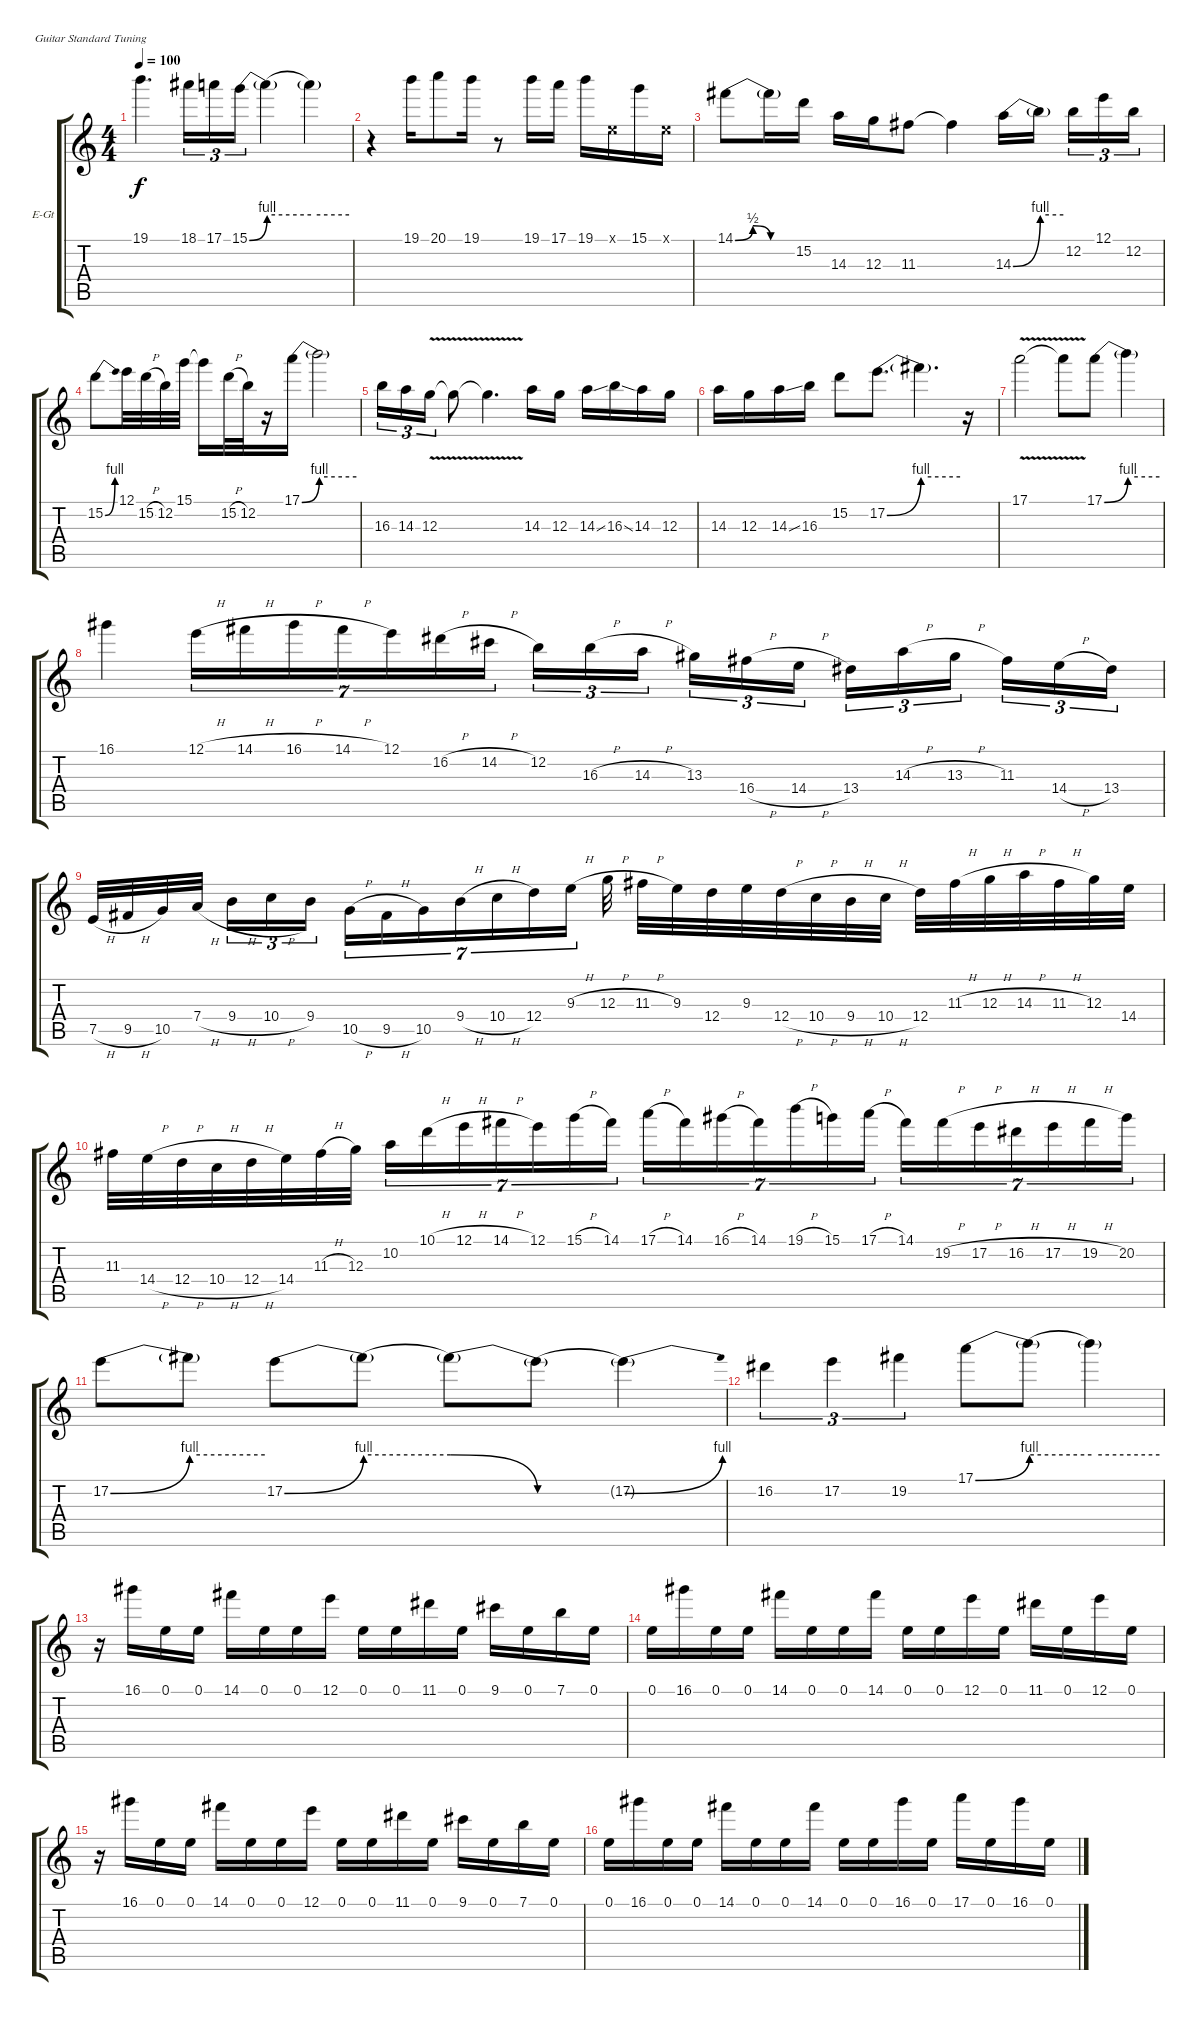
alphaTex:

\bracketExtendMode groupsimilarinstruments
\firstSystemTrackNameOrientation horizontal
\otherSystemsTrackNameOrientation horizontal
\track ("Kiko" "E-Gt") {instrument distortionguitar}
\staff {score tabs}
\tuning (E4 B3 G3 D3 A2 E2)
\ts (4 4)
\tempo 100
\clef g2
\ks c
19.1.4{d dy f} 18.1.16{tu (3 2)} 17.1.16{tu (3 2)} 15.1{be (bend 0 0 60 4)}.16{tu (3 2)} 15.1{be (hold 0 4 60 4) t}.4 15.1{be (hold 0 4 60 4) t}.4 |
r.4 19.1.16 20.1.8 19.1.16 r.8 19.1.16 17.1.16 19.1.16 0.1{x}.16 15.1.16 0.1{x}.16 |
14.1{be (bendrelease 0 0 30 2 30 2 60 0)}.8 14.1{be (hold 0 0 60 0) t}.16 15.2.16 14.3.16 12.3.16 11.3.8 11.3{t}.4 14.3{be (bend 0 0 60 4)}.16 14.3{be (hold 0 4 60 4) t}.16 12.2.16{tu (3 2)} 12.1.16{tu (3 2)} 12.2.16{tu (3 2)} |
15.2{be (bend 0 0 60 4)}.8 12.1.32 15.2{h}.32 12.2.32 15.1.32 15.1{t}.16 15.2{h}.32 12.2.32 r.16 17.1{be (bend 0 0 60 4)}.16 17.1{be (hold 0 4 60 4) t}.2 |
16.3.16{tu (3 2)} 14.3.16{tu (3 2)} 12.3{v}.16{tu (3 2)} 12.3{v t}.8 12.3{v t}.4{d} 14.3.16 12.3.16 14.3{ss}.16 16.3{ss}.16 14.3.16 12.3.16 |
14.3.16 12.3.16 14.3{ss}.16 16.3.16 15.2.8 17.2{be (bend 0 0 60 4)}.8{d} 17.2{be (hold 0 4 60 4) t}.4{d} r.16 |
17.1{v}.2 17.1{v t}.8 17.1{be (bend 0 0 60 4)}.8 17.1{be (hold 0 4 60 4) t}.4 |
16.1.4 12.1{h}.16{tu (7 4)} 14.1{h}.16{tu (7 4)} 16.1{h}.16{tu (7 4)} 14.1{h}.16{tu (7 4)} 12.1.16{tu (7 4)} 16.2{h}.16{tu (7 4)} 14.2{h}.16{tu (7 4)} 12.2.16{tu (3 2)} 16.3{h}.16{tu (3 2)} 14.3{h}.16{tu (3 2)} 13.3.16{tu (3 2)} 16.4{h}.16{tu (3 2)} 14.4{h}.16{tu (3 2)} 13.4.16{tu (3 2)} 14.3{h}.16{tu (3 2)} 13.3{h}.16{tu (3 2)} 11.3.16{tu (3 2)} 14.4{h}.16{tu (3 2)} 13.4.16{tu (3 2)} |
7.5{h}.32 9.5{h}.32 10.5.32 7.4{h}.32 9.4{h}.16{tu (3 2)} 10.4{h}.16{tu (3 2)} 9.4.16{tu (3 2)} 10.5{h}.16{tu (7 4)} 9.5{h}.16{tu (7 4)} 10.5.16{tu (7 4)} 9.4{h}.16{tu (7 4)} 10.4{h}.16{tu (7 4)} 12.4.16{tu (7 4)} 9.3{h}.16{tu (7 4)} 12.3{h}.32 11.3{h}.32 9.3.32 12.4.32 9.3.32 12.4{h}.32 10.4{h}.32 9.4{h}.32 10.4{h}.32 12.4.32 11.3{h}.32 12.3{h}.32 14.3{h}.32 11.3{h}.32 12.3.32 14.4.32 |
11.3.32 14.4{h}.32 12.4{h}.32 10.4{h}.32 12.4{h}.32 14.4.32 11.3{h}.32 12.3.32 10.2.16{tu (7 4)} 10.1{h}.16{tu (7 4)} 12.1{h}.16{tu (7 4)} 14.1{h}.16{tu (7 4)} 12.1.16{tu (7 4)} 15.1{h}.16{tu (7 4)} 14.1.16{tu (7 4)} 17.1{h}.16{tu (7 4)} 14.1.16{tu (7 4)} 16.1{h}.16{tu (7 4)} 14.1.16{tu (7 4)} 19.1{h}.16{tu (7 4)} 15.1.16{tu (7 4)} 17.1{h}.16{tu (7 4)} 14.1.16{tu (7 4)} 19.2{h}.16{tu (7 4)} 17.2{h}.16{tu (7 4)} 16.2{h}.16{tu (7 4)} 17.2{h}.16{tu (7 4)} 19.2{h}.16{tu (7 4)} 20.2.16{tu (7 4)} |
17.2{be (bend 0 0 60 4)}.8 17.2{be (hold 0 4 60 4) t}.8 17.2{be (bend 0 0 60 4)}.8 17.2{be (hold 0 4 60 4) t}.8 17.2{be (release 0 4 60 0) t}.8 17.2{be (hold 0 0 60 0) t}.8 17.2{be (bend 0 0 60 4) t}.4 |
16.2.4{tu (3 2)} 17.2.4{tu (3 2)} 19.2.4{tu (3 2)} 17.1{be (bend 0 0 60 4)}.8 17.1{be (hold 0 4 60 4) t}.8 17.1{be (hold 0 4 60 4) t}.4 |
r.16 16.1.16 0.1.16 0.1.16 14.1.16 0.1.16 0.1.16 12.1.16 0.1.16 0.1.16 11.1.16 0.1.16 9.1.16 0.1.16 7.1.16 0.1.16 |
0.1.16 16.1.16 0.1.16 0.1.16 14.1.16 0.1.16 0.1.16 14.1.16 0.1.16 0.1.16 12.1.16 0.1.16 11.1.16 0.1.16 12.1.16 0.1.16 |
r.16 16.1.16 0.1.16 0.1.16 14.1.16 0.1.16 0.1.16 12.1.16 0.1.16 0.1.16 11.1.16 0.1.16 9.1.16 0.1.16 7.1.16 0.1.16 |
0.1.16{txt ""} 16.1.16 0.1.16 0.1.16 14.1.16 0.1.16 0.1.16 14.1.16 0.1.16 0.1.16 16.1.16 0.1.16 17.1.16 0.1.16 16.1.16 0.1.16
